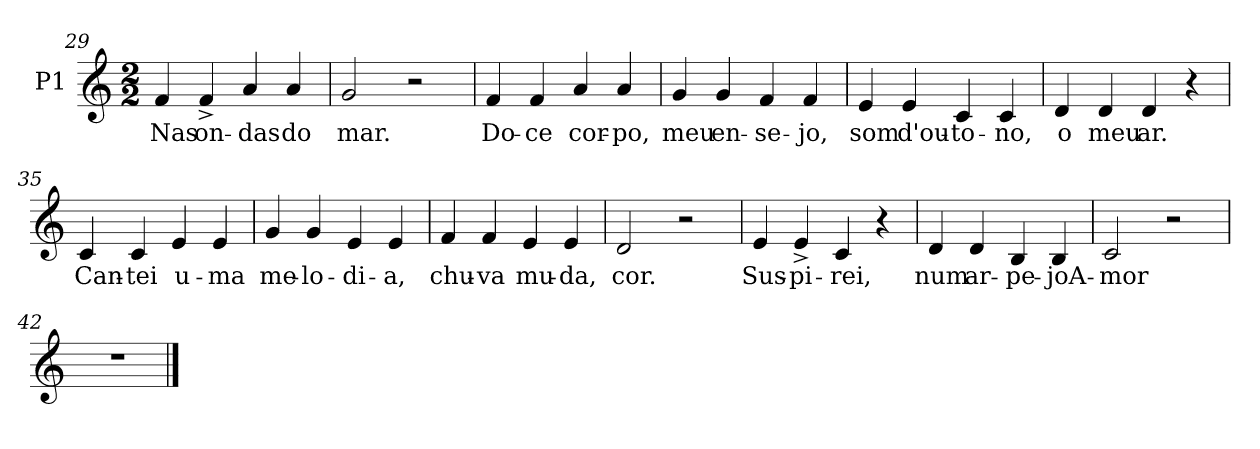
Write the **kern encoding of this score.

**kern	**text
*part1	*part1
*staff1	*staff1
*I"P1	*
*clefG2	*
*k[]	*
*C:	*
*M2/2	*
=29	=29
!	!LO:LY:b:color=#000000
4fi/	Nas
!	!LO:LY:b:color=#000000
4f^i/	on-
!	!LO:LY:b:color=#000000
4ai/	-das
!	!LO:LY:b:color=#000000
4ai/	do
=30	=30
!	!LO:LY:b:color=#000000
2gi/	mar.
2r	.
!!LO:LB:g=z
=31	=31
!	!LO:LY:b:color=#000000
4fi/	Do-
!	!LO:LY:b:color=#000000
4fi/	-ce
!	!LO:LY:b:color=#000000
4ai/	cor-
!	!LO:LY:b:color=#000000
4ai/	-po,
=32	=32
!	!LO:LY:b:color=#000000
4gi/	meu
!	!LO:LY:b:color=#000000
4gi/	en-
!	!LO:LY:b:color=#000000
4fi/	-se-
!	!LO:LY:b:color=#000000
4fi/	-jo,
=33	=33
!	!LO:LY:b:color=#000000
4ei/	som
!	!LO:LY:b:color=#000000
4ei/	d'ou-
!	!LO:LY:b:color=#000000
4ci/	-to-
!	!LO:LY:b:color=#000000
4ci/	-no,
=34	=34
!	!LO:LY:b:color=#000000
4di/	o
!	!LO:LY:b:color=#000000
4di/	meu
!	!LO:LY:b:color=#000000
4di/	ar.
4r	.
!!LO:LB:g=z
=35	=35
!	!LO:LY:b:color=#000000
4ci/	Can-
!	!LO:LY:b:color=#000000
4ci/	-tei
!	!LO:LY:b:color=#000000
4ei/	u-
!	!LO:LY:b:color=#000000
4ei/	-ma
=36	=36
!	!LO:LY:b:color=#000000
4gi/	me-
!	!LO:LY:b:color=#000000
4gi/	-lo-
!	!LO:LY:b:color=#000000
4ei/	-di-
!	!LO:LY:b:color=#000000
4ei/	-a,
=37	=37
!	!LO:LY:b:color=#000000
4fi/	chu-
!	!LO:LY:b:color=#000000
4fi/	-va
!	!LO:LY:b:color=#000000
4ei/	mu-
!	!LO:LY:b:color=#000000
4ei/	-da,
=38	=38
!	!LO:LY:b:color=#000000
2di/	cor.
2r	.
!!LO:PB:g=z
=39	=39
!	!LO:LY:b:color=#000000
4ei/	Sus-
!	!LO:LY:b:color=#000000
4e^i/	-pi-
!	!LO:LY:b:color=#000000
4ci/	-rei,
4r	.
=40	=40
!	!LO:LY:b:color=#000000
4di/	num
!	!LO:LY:b:color=#000000
4di/	ar-
!	!LO:LY:b:color=#000000
4Bi/	-pe-
!	!LO:LY:b:color=#000000
4Bi/	-joA-
=41	=41
!	!LO:LY:b:color=#000000
2ci/	-mor
2r	.
=42	=42
1r	.
==	==
*-	*-
